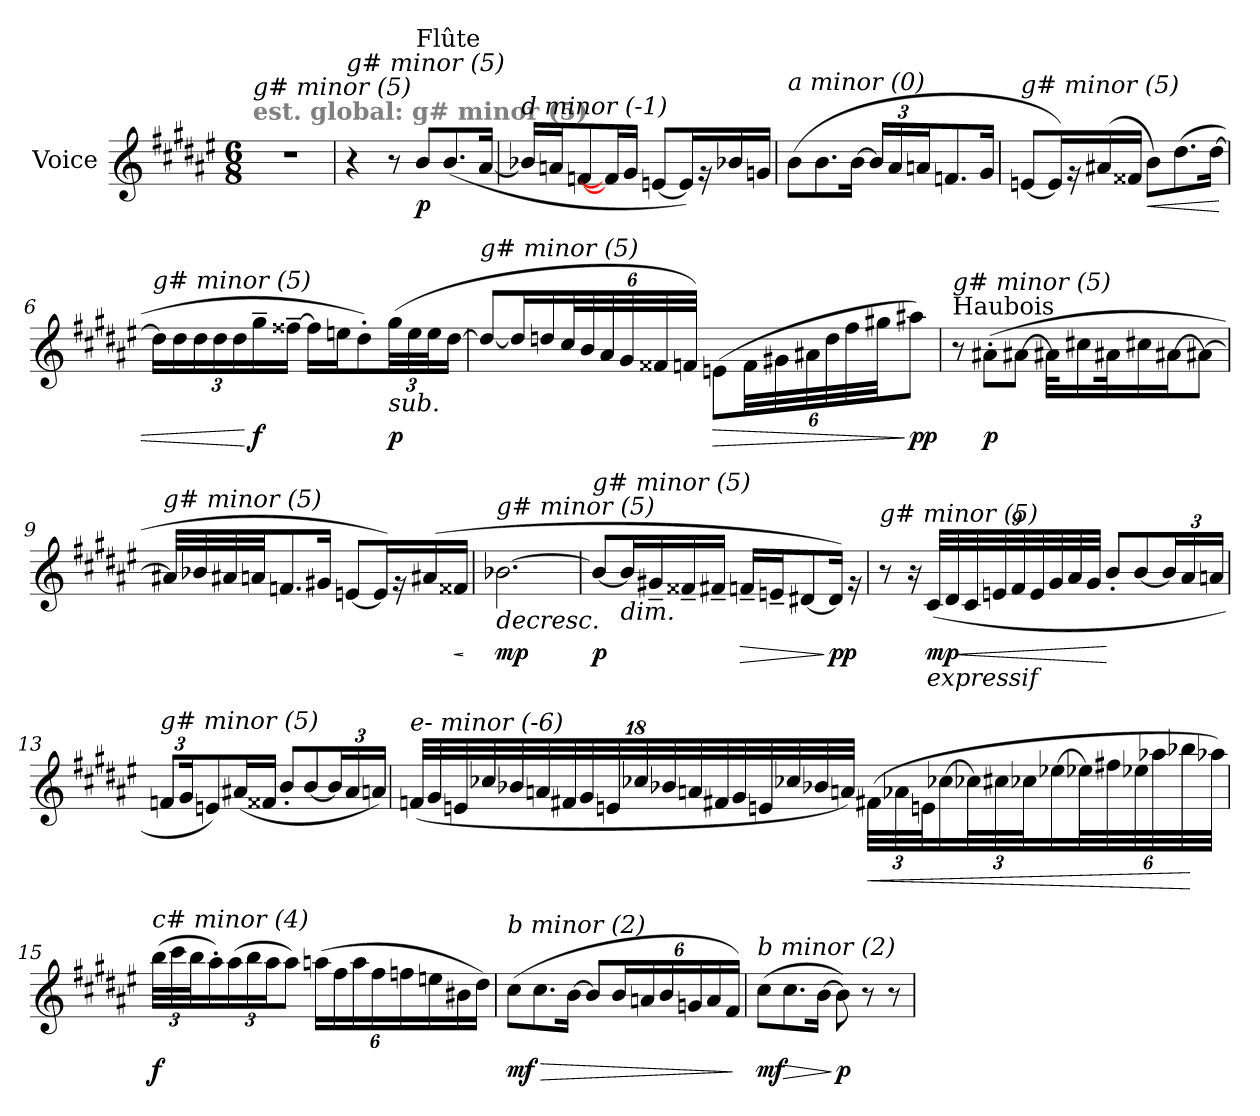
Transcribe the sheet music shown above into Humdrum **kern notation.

**kern	**dynam
*part1	*part1
*staff1	*staff1
*I"Voice	*
*I'V	*
*clefG2	*
*k[f#c#g#d#a#e#]	*
*M6/8	*
*MM32	*
=1	=1
!LO:TX:a:B:color=#808080:t=est. global&colon; g# minor (5)	!
!LO:TX:i:t=g# minor (5)	!
2.r	.
=2	=2
!LO:TX:i:t=g# minor (5)	!
4r	.
8r	.
!LO:TX:a:t=Flûte	!
!	!LO:DY:b
8b/L	p
(<8.b/	.
[16a#/Jk	.
=3	=3
!LO:TX:i:t=d minor (-1)	!
16b-Xi/LL]	.
16an/J	.
[8fni/	.
16f#i/L]	.
16g#/JJ	.
[8en/L	.
16e/L])	.
16rg	.
16b-Xi/	.
16gni/JJ	.
=4	=4
!LO:TX:i:t=a minor (0)	!
(>8b\L	.
8.b\	.
[16b\Jk	.
*Xbrackettup	*
24b/LL]	.
24a#/	.
24an/J	.
8.fni/	.
16g#/Jk	.
!!LO:LB:g=z
=5	=5
!LO:TX:i:t=g# minor (5)	!
[8en/L	.
16e/L])	.
16rg	.
(>16a#X/	.
16f##X/JJ	.
!	!LO:HP:b
8b\L)	<
(>8.dd#\	.
[16dd#\Jk	.
=6	=6
!LO:TX:i:t=g# minor (5)	!
16dd#\LL]	.
16dd#\	.
24dd#\	.
24dd#\	.
24dd#\	.
!	!LO:DY:n=1:b
16gg#~\	[ f
[16ff##X~\JJ	.
16ff##\LL]	.
16een\J	.
8dd#'\)	.
!LO:TX:b:i:t=sub.	!
!	!LO:DY:n=2:b
(>48gg#\LL	p
48ee\	.
48ee\J	.
[16dd#\JJ	.
!!LO:LB:g=z
=7	=7
!LO:TX:i:t=g# minor (5)	!
8dd#/L_	.
16dd#/L]	.
16ddn/	.
48cc#/L	.
48b/	.
48a#/	.
48g#/	.
48f##Xi/	.
48fn/JJJ)	.
!	!LO:HP:b
(>8en\L	>
48f\LL	.
48g#Xi\	.
48a#Xi\	.
48dd\	.
48ff#\	.
48gg#Xi\JJ	.
!	!LO:DY:n=1:b
8aa#Xi\J)	] pp
=8	=8
!LO:TX:a:t=Haubois	!
!LO:TX:i:t=g# minor (5)	!
8r	.
!	!LO:DY:b
(>8a#X'i\L	p
[8a#Xi\J	.
32a#Xi\KLL]	.
16cc#Xi\	.
32a#Xi\K	.
16cc#Xi\	.
[16a#Xi\J	.
8a#Xi\J_	.
!!LO:LB:g=z
=9	=9
!LO:TX:i:t=g# minor (5)	!
32a#Xi/LLL]	.
32b-Xi/	.
32a#Xi/	.
32an/JJ	.
8.fn/	.
16g#Xi/Jk	.
[8en/L	.
16e/L])	.
16rg	.
(>16a#Xi/	.
!	!LO:HP:b
16f##Xi/JJ	<
.	[
=10	=10
!LO:TX:i:t=g# minor (5)	!
!	!LO:HP:b
!	!LO:DY:n=1:b
[2.b-Xi\	> mp
=11	=11
!LO:TX:i:t=g# minor (5)	!
!	!LO:DY:b
8b-i/L_	p
!LO:TX:b:i:t=dim.	!
16b-i/L]	]
16g#X~i/	.
16f##X~i/	.
16f#X~i/JJ	.
!	!LO:HP:b
16fn~/LL	>
16en~/J	.
[8d#X/	.
!	!LO:DY:n=1:b
16d#/Jk])	] pp
16rg	.
!!LO:LB:g=z
=12	=12
!LO:TX:i:t=g# minor (5)	!
8r	.
16r	.
!LO:TX:b:i:t=expressif	!
!	!LO:DY:b
(>48c#/LLL	mp
48d#/	.
!	!LO:HP:b
48c#/	<
48en/	.
48f#/	.
48e/	.
48g#/	.
48a#/	.
48g#/JJJ	.
8b'/L	[
[8b/	.
24b/L]	.
24a#/	.
24an/JJ	.
=13	=13
!LO:TX:i:t=g# minor (5)	!
12fni/L	.
24g#/K	.
8en/)	.
(<16a#X/L	.
16f##X/JJ	.
8b'/L	.
[8b/	.
24b/L]	.
24a#/	.
24an/JJ)	.
!!LO:LB:g=z
=14	=14
!LO:TX:i:t=e- minor (-6)	!
(<48fni/LLL	.
48g#/	.
48en/	.
48cc-Xi/	.
48b-Xi/	.
48an/	.
48f#Xi/	.
48g#/	.
48en/	.
48cc-Xi/	.
48b-Xi/	.
48an/	.
48f#Xi/	.
48g#/	.
48en/	.
48cc-Xi/	.
48b-Xi/	.
48an/JJJ)	.
!	!LO:HP:b
(>48f#Xi\LLL	<
48a-Xi\	.
48en\J	.
[16cc-Xi\	.
48cc-Xi\L]	.
48cc#\	.
48cc-Xi\J	.
[16ee-Xi\	.
48ee-Xi\L]	.
48ff#Xi\	.
48ee-Xi\	.
48aa-Xi\	.
48bb-Xi\	.
48aa-Xi\JJJ)	[
!!LO:LB:g=z
=15	=15
!LO:TX:i:t=c# minor (4)	!
!	!LO:DY:b
(>48bb\LLL	f
48ccc#\	.
48bb\J	.
16aa#'\)	.
(>24aa#\	.
24bb\	.
24aa#\J	.
8aa#\J)	.
(>24aan\LL	.
24ff#\	.
24aa\	.
24ff#\	.
24ffni\	.
24een\	.
16b#X\	.
16dd#\JJ)	.
=16	=16
!LO:TX:i:t=b minor (2)	!
!	!LO:HP:b
!	!LO:DY:n=1:b
(>8cc#\L	> mf
8.cc#\	.
[16b\Jk	.
8b/L]	.
24b/L	.
24an/	.
24b/	.
24gn/	.
24a/	.
24f#/JJ)	.
.	]
=17	=17
!LO:TX:i:t=b minor (2)	!
!	!LO:DY:b
(>8cc#\L	mf
!	!LO:HP:b
8.cc#\	>
[16b\Jk	.
!	!LO:DY:n=1:b
8b\])	] p
8r	.
8r	.
=	=
*-	*-
